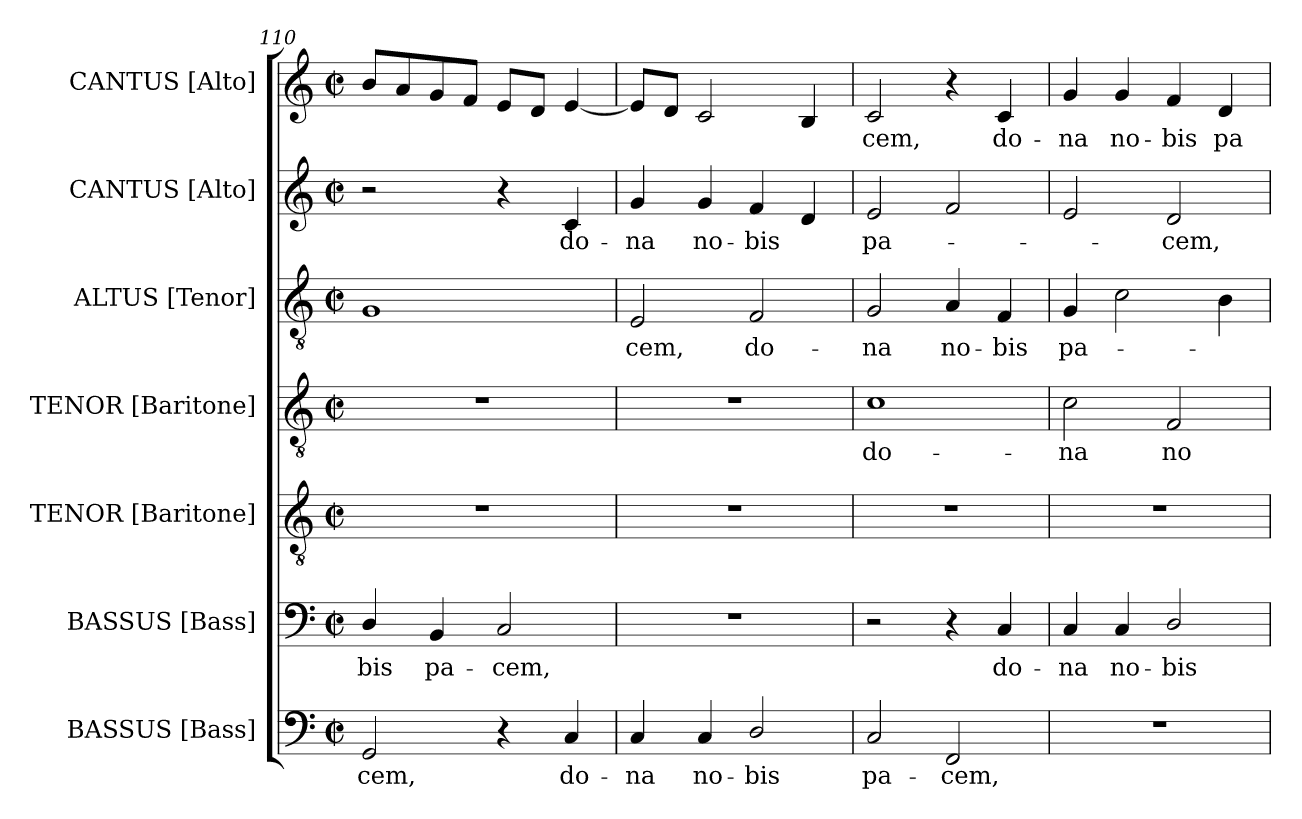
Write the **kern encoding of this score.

**kern	**text	**kern	**text	**kern	**kern	**text	**kern	**text	**kern	**text	**kern	**text
*part7	*part7	*part6	*part6	*part5	*part4	*part4	*part3	*part3	*part2	*part2	*part1	*part1
*staff7	*staff7	*staff6	*staff6	*staff5	*staff4	*staff4	*staff3	*staff3	*staff2	*staff2	*staff1	*staff1
*I"BASSUS [Bass]	*	*I"BASSUS [Bass]	*	*I"TENOR [Baritone]	*I"TENOR [Baritone]	*	*I"ALTUS [Tenor]	*	*I"CANTUS [Alto]	*	*I"CANTUS [Alto]	*
*I'B.	*	*I'B.	*	*I'Bar.	*I'Bar.	*	*I'T.	*	*I'A.	*	*I'A.	*
!!LO:PB:g=z
*clefF4	*	*clefF4	*	*clefGv2	*clefGv2	*	*clefGv2	*	*clefG2	*	*clefG2	*
*	*	*	*	*ITrd7c12	*ITrd7c12	*	*ITrd7c12	*	*	*	*	*
*k[]	*	*k[]	*	*k[]	*k[]	*	*k[]	*	*k[]	*	*k[]	*
*C:	*	*C:	*	*C:	*C:	*	*C:	*	*C:	*	*C:	*
*M2/2	*	*M2/2	*	*M2/2	*M2/2	*	*M2/2	*	*M2/2	*	*M2/2	*
*met(c|)	*	*met(c|)	*	*met(c|)	*met(c|)	*	*met(c|)	*	*met(c|)	*	*met(c|)	*
=110	=110	=110	=110	=110	=110	=110	=110	=110	=110	=110	=110	=110
!	!LO:LY:b:color=#000000	!	!	!	!	!	!	!	!	!	!	!
!	!	!	!LO:LY:b:color=#000000	!	!	!	!	!	!	!	!	!
2GGi/	-cem,	4Di/	-bis	1r	1r	.	1GGi	.	2r	.	8bi/L	.
.	.	.	.	.	.	.	.	.	.	.	8ai/	.
!	!	!	!LO:LY:b:color=#000000	!	!	!	!	!	!	!	!	!
.	.	4BBi/	pa-	.	.	.	.	.	.	.	8gi/	.
.	.	.	.	.	.	.	.	.	.	.	8fi/J	.
!	!	!	!LO:LY:b:color=#000000	!	!	!	!	!	!	!	!	!
4r	.	2Ci/	-cem,	.	.	.	.	.	4r	.	8ei/L	.
.	.	.	.	.	.	.	.	.	.	.	8di/J	.
!	!LO:LY:b:color=#000000	!	!	!	!	!	!	!	!	!	!	!
!	!	!	!	!	!	!	!	!	!	!LO:LY:b:color=#000000	!	!
4Ci/	do-	.	.	.	.	.	.	.	4ci/	do-	[<4ei/	.
=111	=111	=111	=111	=111	=111	=111	=111	=111	=111	=111	=111	=111
!	!LO:LY:b:color=#000000	!	!	!	!	!	!	!	!	!	!	!
!	!	!	!	!	!	!	!	!LO:LY:b:color=#000000	!	!	!	!
!	!	!	!	!	!	!	!	!	!	!LO:LY:b:color=#000000	!	!
4Ci/	-na	1r	.	1r	1r	.	2EEi/	-cem,	4gi/	-na	8ei/L]	.
.	.	.	.	.	.	.	.	.	.	.	8di/J	.
!	!LO:LY:b:color=#000000	!	!	!	!	!	!	!	!	!	!	!
!	!	!	!	!	!	!	!	!	!	!LO:LY:b:color=#000000	!	!
4Ci/	no-	.	.	.	.	.	.	.	4gi/	no-	2ci/	.
!	!LO:LY:b:color=#000000	!	!	!	!	!	!	!	!	!	!	!
!	!	!	!	!	!	!	!	!LO:LY:b:color=#000000	!	!	!	!
!	!	!	!	!	!	!	!	!	!	!LO:LY:b:color=#000000	!	!
2Di/	-bis	.	.	.	.	.	2FFi/	do-	4fi/	-bis	.	.
.	.	.	.	.	.	.	.	.	4di/	.	4Bi/	.
=112	=112	=112	=112	=112	=112	=112	=112	=112	=112	=112	=112	=112
!	!LO:LY:b:color=#000000	!	!	!	!	!	!	!	!	!	!	!
!	!	!	!	!	!	!LO:LY:b:color=#000000	!	!	!	!	!	!
!	!	!	!	!	!	!	!	!LO:LY:b:color=#000000	!	!	!	!
!	!	!	!	!	!	!	!	!	!	!LO:LY:b:color=#000000	!	!
!	!	!	!	!	!	!	!	!	!	!	!	!LO:LY:b:color=#000000
2Ci/	pa-	2r	.	1r	1Ci	do-	2GGi/	-na	2ei/	pa-	2ci/	-cem,
!	!LO:LY:b:color=#000000	!	!	!	!	!	!	!	!	!	!	!
!	!	!	!	!	!	!	!	!LO:LY:b:color=#000000	!	!	!	!
2FFi/	-cem,	4r	.	.	.	.	4AAi/	no-	2fi/	.	4r	.
!	!	!	!LO:LY:b:color=#000000	!	!	!	!	!	!	!	!	!
!	!	!	!	!	!	!	!	!LO:LY:b:color=#000000	!	!	!	!
!	!	!	!	!	!	!	!	!	!	!	!	!LO:LY:b:color=#000000
.	.	4Ci/	do-	.	.	.	4FFi/	-bis	.	.	4ci/	do-
=113	=113	=113	=113	=113	=113	=113	=113	=113	=113	=113	=113	=113
!	!	!	!LO:LY:b:color=#000000	!	!	!	!	!	!	!	!	!
!	!	!	!	!	!	!LO:LY:b:color=#000000	!	!	!	!	!	!
!	!	!	!	!	!	!	!	!LO:LY:b:color=#000000	!	!	!	!
!	!	!	!	!	!	!	!	!	!	!	!	!LO:LY:b:color=#000000
1r	.	4Ci/	-na	1r	2Ci\	-na	4GGi/	pa-	2ei/	.	4gi/	-na
!	!	!	!LO:LY:b:color=#000000	!	!	!	!	!	!	!	!	!
!	!	!	!	!	!	!	!	!	!	!	!	!LO:LY:b:color=#000000
.	.	4Ci/	no-	.	.	.	2Ci\	.	.	.	4gi/	no-
!	!	!	!LO:LY:b:color=#000000	!	!	!	!	!	!	!	!	!
!	!	!	!	!	!	!LO:LY:b:color=#000000	!	!	!	!	!	!
!	!	!	!	!	!	!	!	!	!	!LO:LY:b:color=#000000	!	!
!	!	!	!	!	!	!	!	!	!	!	!	!LO:LY:b:color=#000000
.	.	2Di/	-bis	.	2FFi/	no-	.	.	2di/	-cem,	4fi/	-bis
!	!	!	!	!	!	!	!	!	!	!	!	!LO:LY:b:color=#000000
.	.	.	.	.	.	.	4BBi\	.	.	.	4di/	pa-
=	=	=	=	=	=	=	=	=	=	=	=	=
*-	*-	*-	*-	*-	*-	*-	*-	*-	*-	*-	*-	*-
